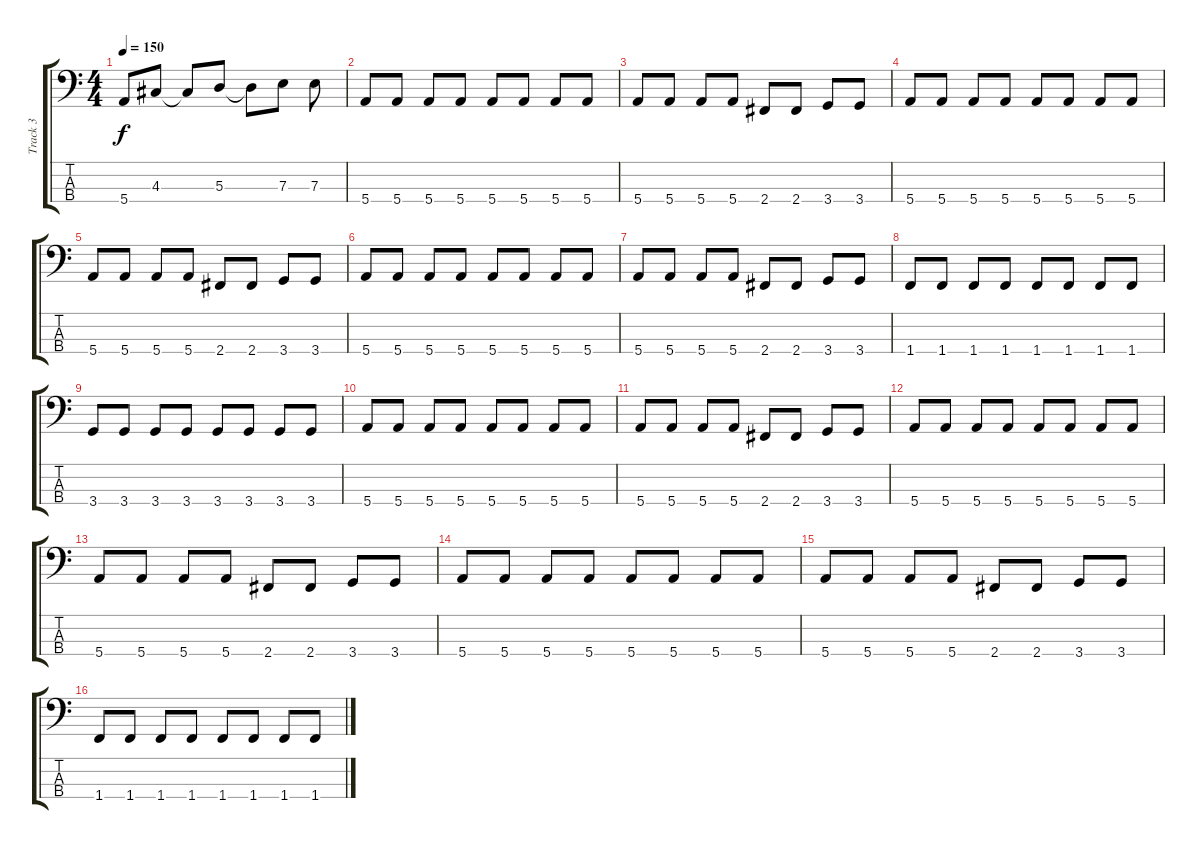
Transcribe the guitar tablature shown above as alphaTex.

\track ("Track 3" "Track 3") {instrument electricbassfinger}
\staff {score tabs}
\tuning (G2 D2 A1 E1) {hide}
\ts (4 4)
\tempo 150
\clef f4
\ks c
5.4.8{dy f} 4.3.8 4.3{t}.8 5.3.8 5.3{t}.8 7.3.8 7.3.8 |
5.4.8 5.4.8 5.4.8 5.4.8 5.4.8 5.4.8 5.4.8 5.4.8 |
5.4.8 5.4.8 5.4.8 5.4.8 2.4.8 2.4.8 3.4.8 3.4.8 |
5.4.8 5.4.8 5.4.8 5.4.8 5.4.8 5.4.8 5.4.8 5.4.8 |
5.4.8 5.4.8 5.4.8 5.4.8 2.4.8 2.4.8 3.4.8 3.4.8 |
5.4.8 5.4.8 5.4.8 5.4.8 5.4.8 5.4.8 5.4.8 5.4.8 |
5.4.8 5.4.8 5.4.8 5.4.8 2.4.8 2.4.8 3.4.8 3.4.8 |
1.4.8 1.4.8 1.4.8 1.4.8 1.4.8 1.4.8 1.4.8 1.4.8 |
3.4.8 3.4.8 3.4.8 3.4.8 3.4.8 3.4.8 3.4.8 3.4.8 |
5.4.8 5.4.8 5.4.8 5.4.8 5.4.8 5.4.8 5.4.8 5.4.8 |
5.4.8 5.4.8 5.4.8 5.4.8 2.4.8 2.4.8 3.4.8 3.4.8 |
5.4.8 5.4.8 5.4.8 5.4.8 5.4.8 5.4.8 5.4.8 5.4.8 |
5.4.8 5.4.8 5.4.8 5.4.8 2.4.8 2.4.8 3.4.8 3.4.8 |
5.4.8 5.4.8 5.4.8 5.4.8 5.4.8 5.4.8 5.4.8 5.4.8 |
5.4.8 5.4.8 5.4.8 5.4.8 2.4.8 2.4.8 3.4.8 3.4.8 |
1.4.8 1.4.8 1.4.8 1.4.8 1.4.8 1.4.8 1.4.8 1.4.8
